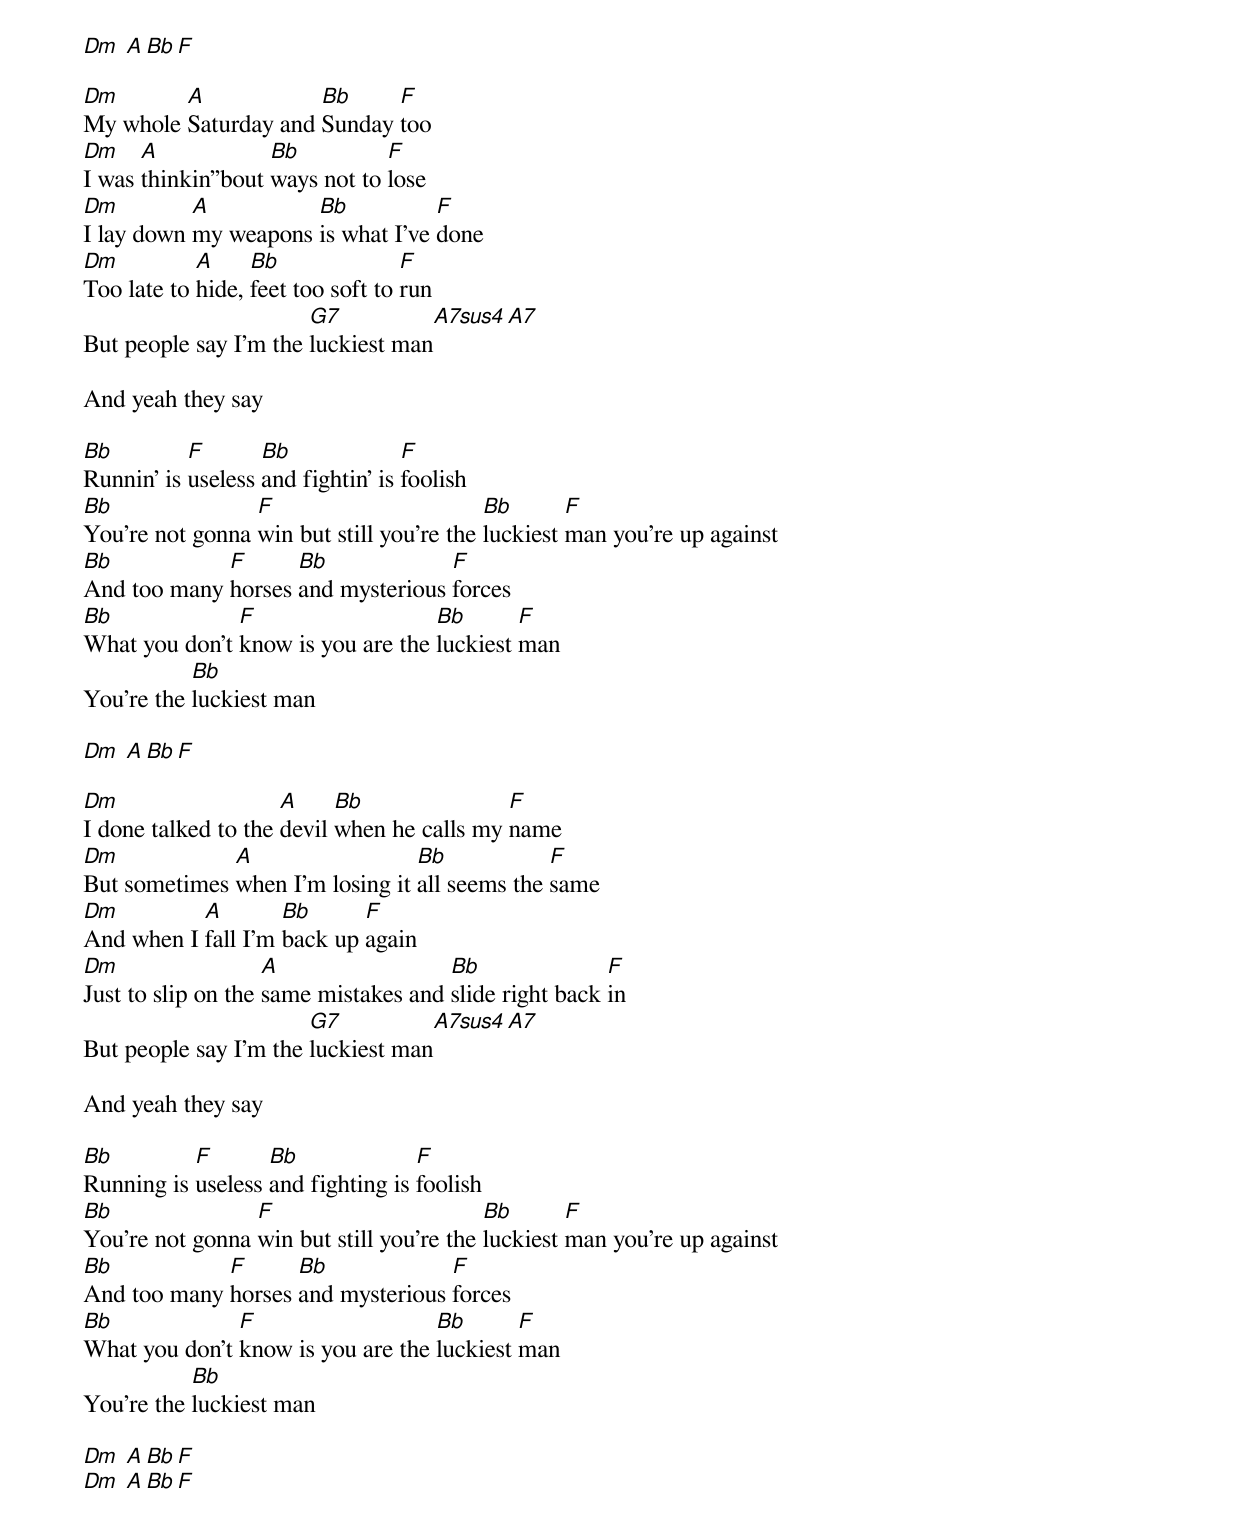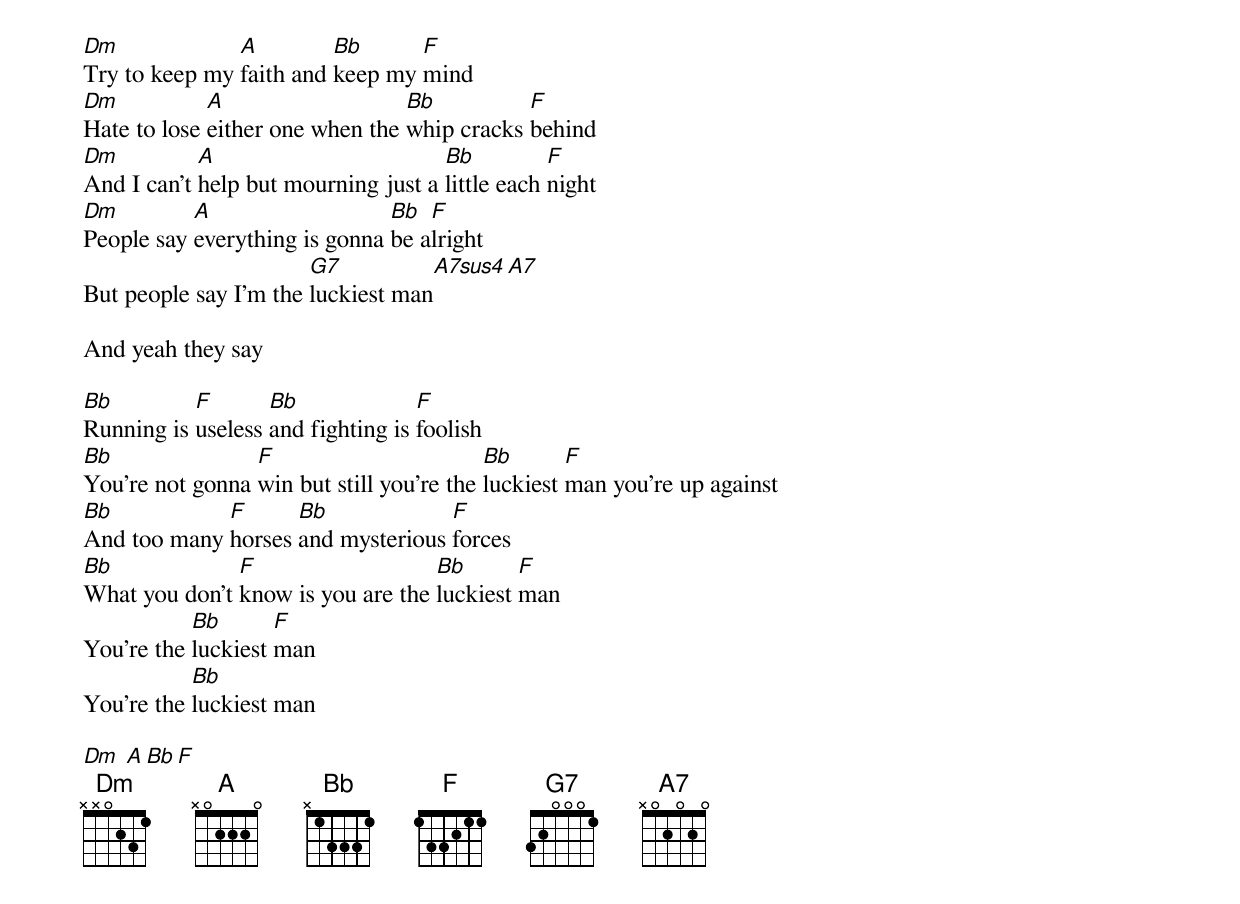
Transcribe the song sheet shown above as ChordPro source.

[Dm] [A][Bb][F]

[Dm]My whole [A]Saturday and [Bb]Sunday [F]too
[Dm]I was [A]thinkin''bout [Bb]ways not to [F]lose
[Dm]I lay down [A]my weapons [Bb]is what I've [F]done
[Dm]Too late to [A]hide, [Bb]feet too soft to [F]run
But people say I'm the [G7]luckiest man[A7sus4][A7]

And yeah they say

[Bb]Runnin' is [F]useless [Bb]and fightin' is [F]foolish
[Bb]You're not gonna [F]win but still you're the [Bb]luckiest [F]man you're up against
[Bb]And too many [F]horses [Bb]and mysterious [F]forces
[Bb]What you don't [F]know is you are the [Bb]luckiest [F]man
You're the [Bb]luckiest man

[Dm] [A][Bb][F]

[Dm]I done talked to the [A]devil [Bb]when he calls my [F]name
[Dm]But sometimes [A]when I'm losing it [Bb]all seems the [F]same
[Dm]And when I [A]fall I'm [Bb]back up [F]again
[Dm]Just to slip on the [A]same mistakes and [Bb]slide right back [F]in
But people say I'm the [G7]luckiest man[A7sus4][A7]

And yeah they say

[Bb]Running is [F]useless [Bb]and fighting is [F]foolish
[Bb]You're not gonna [F]win but still you're the [Bb]luckiest [F]man you're up against
[Bb]And too many [F]horses [Bb]and mysterious [F]forces
[Bb]What you don't [F]know is you are the [Bb]luckiest [F]man
You're the [Bb]luckiest man

[Dm] [A][Bb][F]
[Dm] [A][Bb][F]

[Dm]Try to keep my [A]faith and [Bb]keep my [F]mind
[Dm]Hate to lose [A]either one when the [Bb]whip cracks [F]behind
[Dm]And I can't [A]help but mourning just a [Bb]little each [F]night
[Dm]People say [A]everything is gonna [Bb]be a[F]lright
But people say I'm the [G7]luckiest man[A7sus4][A7]

And yeah they say

[Bb]Running is [F]useless [Bb]and fighting is [F]foolish
[Bb]You're not gonna [F]win but still you're the [Bb]luckiest [F]man you're up against
[Bb]And too many [F]horses [Bb]and mysterious [F]forces
[Bb]What you don't [F]know is you are the [Bb]luckiest [F]man
You're the [Bb]luckiest [F]man
You're the [Bb]luckiest man

[Dm] [A][Bb][F]
